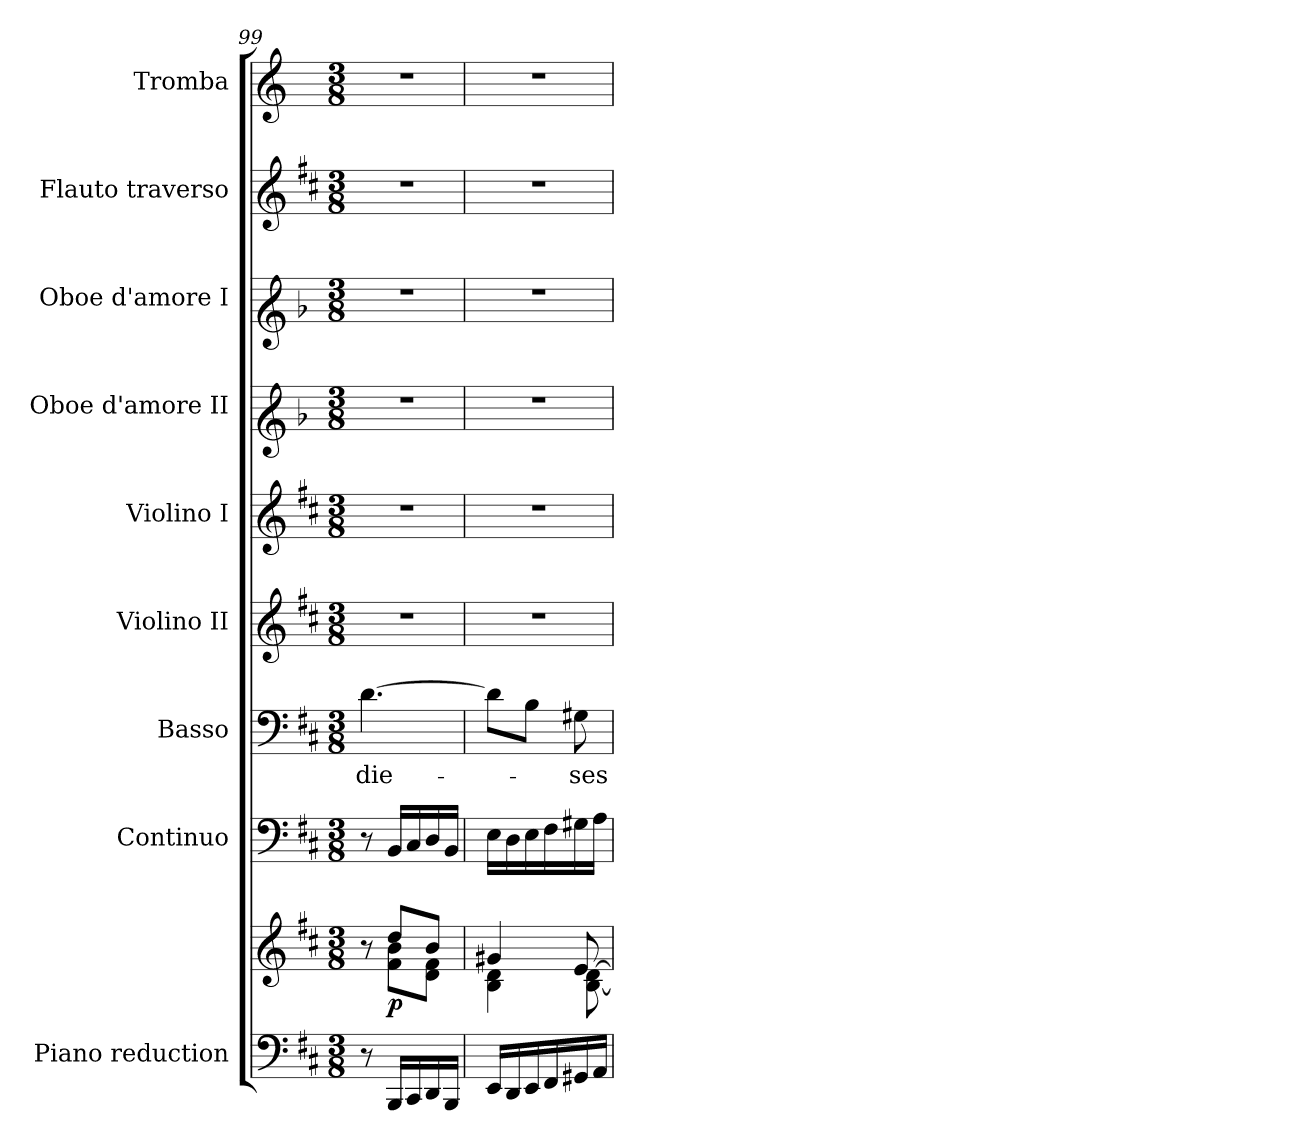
**kern	**kern	**dynam	**kern	**dynam	**kern	**text	**kern	**kern	**kern	**kern	**kern	**kern
*part9	*part9	*part9	*part8	*part8	*part7	*part7	*part6	*part5	*part4	*part3	*part2	*part1
*staff10	*staff9	*staff9/10	*staff8	*staff8	*staff7	*staff7	*staff6	*staff5	*staff4	*staff3	*staff2	*staff1
*I"Piano reduction	*	*	*I"Continuo	*	*I"Basso	*	*I"Violino II	*I"Violino I	*I"Oboe d'amore II	*I"Oboe d'amore I	*I"Flauto traverso	*I"Tromba
*I'Pno	*	*	*	*	*	*	*I'Vln	*I'Vln	*	*	*I'Fl	*
*clefF4	*clefG2	*	*clefF4	*	*clefF4	*	*clefG2	*clefG2	*clefG1	*clefG1	*clefG2	*clefG2
*	*	*	*	*	*	*	*	*	*ITrd2c3	*ITrd2c3	*	*ITrd-1c-2
*k[f#c#]	*k[f#c#]	*	*k[f#c#]	*	*k[f#c#]	*	*k[f#c#]	*k[f#c#]	*k[f#c#]	*k[f#c#]	*k[f#c#]	*k[f#c#]
*M3/8	*M3/8	*	*M3/8	*	*M3/8	*	*M3/8	*M3/8	*M3/8	*M3/8	*M3/8	*M3/8
=99	=99	=99	=99	=99	=99	=99	=99	=99	=99	=99	=99	=99
*	*^	*	*	*	*	*	*	*	*	*	*	*
!	!	!	!	!	!	!	!LO:LY:b	!	!	!	!	!	!
8r	8r	8ryy	.	8r	.	[4.d\	die-	4.r	4.r	4.r	4.r	4.r	4.r
!	!	!	!LO:DY:b	!	!LO:DY:a	!	!	!	!	!	!	!	!
16BBB/LL	8dd/L	8f#\ 8b\L	p	16BB/LL	other-dynamics	.	.	.	.	.	.	.	.
16CC#/	.	.	.	16C#/	.	.	.	.	.	.	.	.	.
16DD/	8b/J	8d\ 8f#\J	.	16D/	.	.	.	.	.	.	.	.	.
16BBB/JJ	.	.	.	16BB/JJ	.	.	.	.	.	.	.	.	.
=100	=100	=100	=100	=100	=100	=100	=100	=100	=100	=100	=100	=100	=100
16EE/LL	4g#X/	4B\ 4d\	.	16E\LL	.	8d\L]	.	4.r	4.r	4.r	4.r	4.r	4.r
16DD/	.	.	.	16D\	.	.	.	.	.	.	.	.	.
16EE/	.	.	.	16E\	.	8B\J	.	.	.	.	.	.	.
16FF#/	.	.	.	16F#\	.	.	.	.	.	.	.	.	.
!	!	!	!	!	!	!	!LO:LY:b	!	!	!	!	!	!
16GG#X/	[8e/	[8B\ 8d\	.	16G#X\	.	8G#X\	-ses	.	.	.	.	.	.
16AA/JJ	.	.	.	16A\JJ	.	.	.	.	.	.	.	.	.
*	*v	*v	*	*	*	*	*	*	*	*	*	*	*
=	=	=	=	=	=	=	=	=	=	=	=	=
*-	*-	*-	*-	*-	*-	*-	*-	*-	*-	*-	*-	*-
